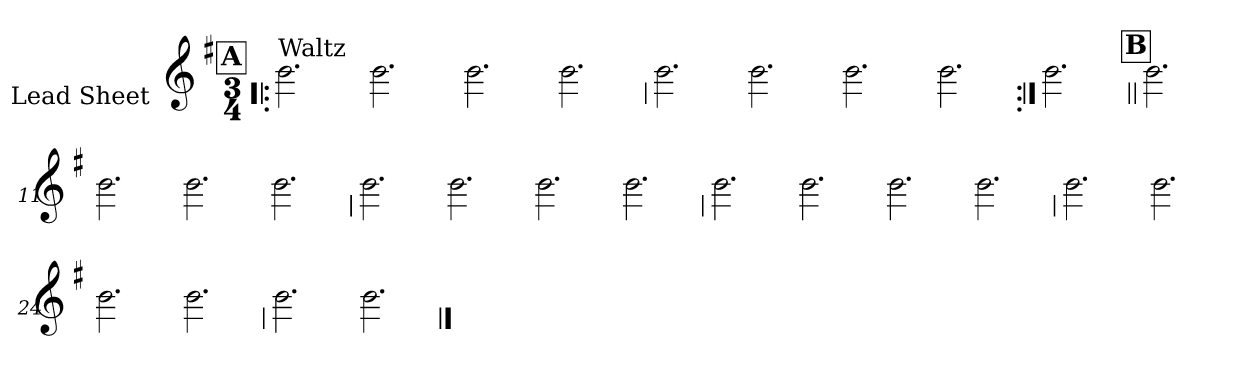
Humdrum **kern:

**kern
*part1
*staff1
*I"Lead Sheet
*stria0
*clefG2
*k[f#]
*G:
*M3/4
!!LO:REH:place=s1:a:t=A
=1!|:
!LO:TX:a:t=Waltz
2.b
=2-
2.b
=3-
2.b
=4-
2.b
!!LO:LB:g=z
=5
2.b
=6-
2.b
=7-
2.b
=8-
2.b
!!LO:LB:g=z
=9:|!
2.b
!!LO:LB:g=z
!!LO:REH:place=s1:a:t=B
=10||
2.b
=11-
2.b
=12-
2.b
=13-
2.b
!!LO:LB:g=z
=14
2.b
=15-
2.b
=16-
2.b
=17-
2.b
!!LO:LB:g=z
=18
2.b
=19-
2.b
=20-
2.b
=21-
2.b
!!LO:LB:g=z
=22
2.b
=23-
2.b
=24-
2.b
=25-
2.b
!!LO:LB:g=z
=26
2.b
=27-
2.b
==
*-
